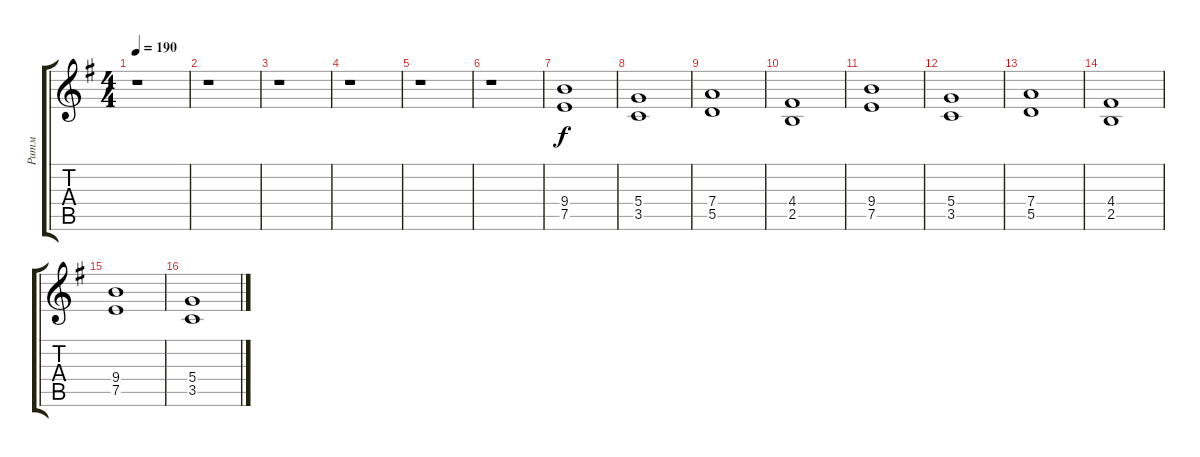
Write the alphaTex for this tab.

\track ("Ритм" "Ритм") {instrument distortionguitar}
\staff {score tabs}
\tuning (E4 B3 G3 D3 A2 E2) {hide}
\ts (4 4)
\tempo 190
\clef g2
\ks g
r.1{dy f} |
r.1 |
r.1 |
r.1 |
r.1 |
r.1 |
(9.4 7.5).1 |
(5.4 3.5).1 |
(7.4 5.5).1 |
(4.4 2.5).1 |
(9.4 7.5).1 |
(5.4 3.5).1 |
(7.4 5.5).1 |
(4.4 2.5).1 |
(9.4 7.5).1 |
(5.4 3.5).1
